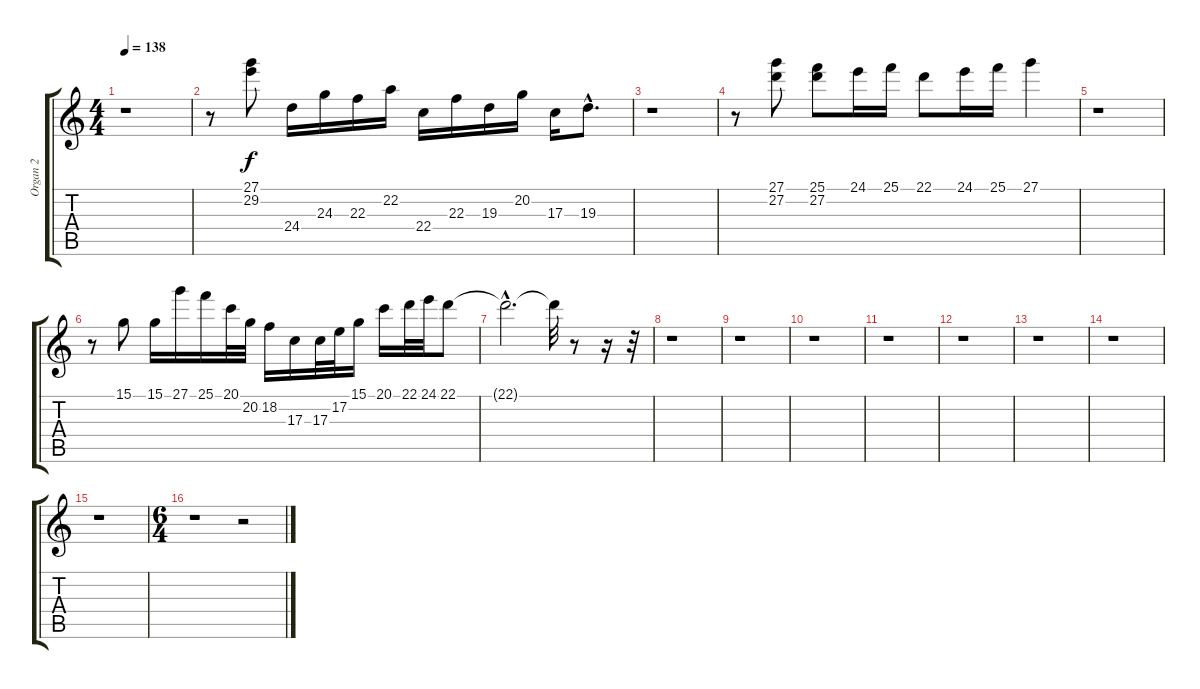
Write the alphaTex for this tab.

\track ("Organ 2" "Organ 2") {instrument percussiveorgan}
\staff {score tabs}
\tuning (E4 B3 G3 D3 A2 E2) {hide}
\ts (4 4)
\tempo 138
\clef g2
\ks c
r.1{dy f} |
r.8 (27.1 29.2).8 24.4.16 24.3.16 22.3.16 22.2.16 22.4.16 22.3.16 19.3.16 20.2.16 17.3.16 19.3{hac}.8{d} |
r.1 |
r.8 (27.1 27.2).8 (25.1 27.2).8 24.1.16 25.1.16 22.1.8 24.1.16 25.1.16 27.1.4 |
r.1 |
r.8 15.1.8 15.1.16 27.1.16 25.1.16 20.1.32 20.2.32 18.2.16 17.3.16 17.3.32 17.2.32 15.1.16 20.1.16 22.1.32 24.1.32 22.1.8 |
22.1{hac t}.2{d} 22.1{t}.32 r.8 r.16 r.32 |
r.1 |
r.1 |
r.1 |
r.1 |
r.1 |
r.1 |
r.1 |
r.1 |
\ts (6 4)
r.1 r.2
